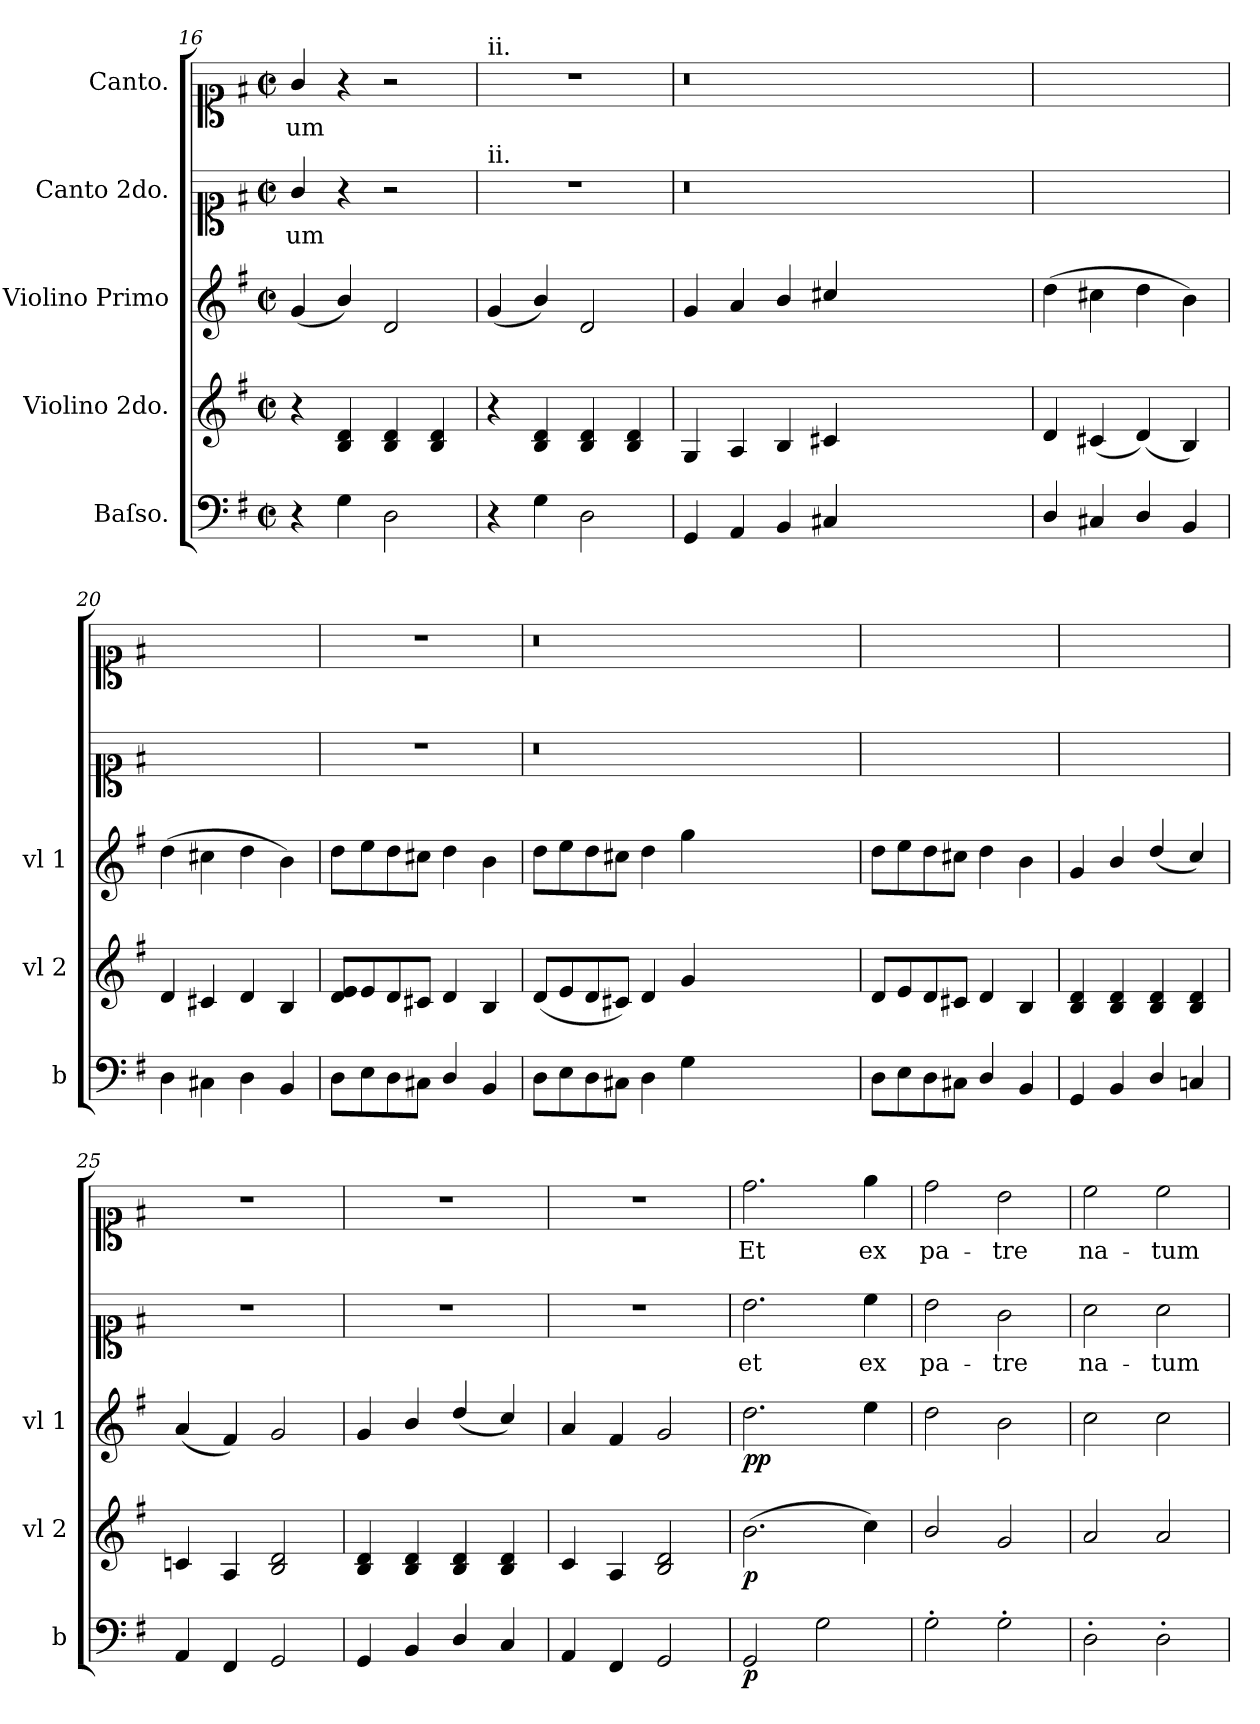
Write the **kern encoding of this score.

**kern	**dynam	**kern	**dynam	**kern	**dynam	**kern	**text	**kern	**text
*part5	*part5	*part4	*part4	*part3	*part3	*part2	*part2	*part1	*part1
*staff5	*staff5	*staff4	*staff4	*staff3	*staff3	*staff2	*staff2	*staff1	*staff1
*I"Baſso.	*	*I"Violino 2do.	*	*I"Violino Primo	*	*I"Canto 2do.	*	*I"Canto.	*
*I'b	*	*I'vl 2	*	*I'vl 1	*	*	*	*	*
*clefF4	*	*clefG2	*	*clefG2	*	*clefC1	*	*clefC1	*
*k[f#]	*	*k[f#]	*	*k[f#]	*	*k[f#]	*	*k[f#]	*
*G:	*	*G:	*	*G:	*	*G:	*	*G:	*
*M2/2	*	*M2/2	*	*M2/2	*	*M2/2	*	*M2/2	*
*met(c|)	*	*met(c|)	*	*met(c|)	*	*met(c|)	*	*met(c|)	*
=16	=16	=16	=16	=16	=16	=16	=16	=16	=16
!	!	!	!	!	!LO:DY:b	!	!	!	!
4r	.	4r	.	(<4g/	for	4g/	-um	4g/	-um
4G\	.	4B/ 4d/	.	4b/)	.	4r	.	4r	.
2D\	.	4B/ 4d/	.	2d/	.	2r	.	2r	.
.	.	4B/ 4d/	.	.	.	.	.	.	.
=17	=17	=17	=17	=17	=17	=17	=17	=17	=17
!	!	!	!	!	!	!	!	!LO:TX:a:t=ii.	!
!	!	!	!	!	!	!LO:TX:a:t=ii.	!	!	!
4r	.	4r	.	(<4g/	.	1r	.	1r	.
4G\	.	4B/ 4d/	.	4b/)	.	.	.	.	.
2D\	.	4B/ 4d/	.	2d/	.	.	.	.	.
.	.	4B/ 4d/	.	.	.	.	.	.	.
=18	=18	=18	=18	=18	=18	=18	=18	=18	=18
4GG/	.	4G/	.	4g/	.	0.r	.	0.r	.
4AA/	.	4A/	.	4a/	.	.	.	.	.
4BB/	.	4B/	.	4b/	.	.	.	.	.
4C#X/	.	4c#X/	.	4cc#X/	.	.	.	.	.
0ryy	.	0ryy	.	0ryy	.	.	.	.	.
=19	=19	=19	=19	=19	=19	=19	=19	=19	=19
4D/	.	4d/	.	(>4dd\	.	1ryy	.	1ryy	.
4C#X/	.	(<4c#X/	.	4cc#X\	.	.	.	.	.
4D/	.	(<4d/)	.	4dd\	.	.	.	.	.
4BB/	.	4B/)	.	4b\)	.	.	.	.	.
=20	=20	=20	=20	=20	=20	=20	=20	=20	=20
4D\	.	4d/	.	(>4dd\	.	1ryy	.	1ryy	.
4C#X\	.	4c#X/	.	4cc#X\	.	.	.	.	.
4D\	.	4d/	.	4dd\	.	.	.	.	.
4BB/	.	4B/	.	4b\)	.	.	.	.	.
=21	=21	=21	=21	=21	=21	=21	=21	=21	=21
8D\L	.	8d/ 8e/L	.	8dd\L	.	1r	.	1r	.
8E\	.	8e/	.	8ee\	.	.	.	.	.
8D\	.	8d/	.	8dd\	.	.	.	.	.
8C#X\J	.	8c#X/J	.	8cc#X\J	.	.	.	.	.
4D/	.	4d/	.	4dd\	.	.	.	.	.
4BB/	.	4B/	.	4b\	.	.	.	.	.
=22	=22	=22	=22	=22	=22	=22	=22	=22	=22
8D\L	.	(<8d/L	.	8dd\L	.	0.r	.	0.r	.
8E\	.	8e/	.	8ee\	.	.	.	.	.
8D\	.	8d/	.	8dd\	.	.	.	.	.
8C#X\J	.	8c#X/J)	.	8cc#X\J	.	.	.	.	.
4D\	.	4d/	.	4dd\	.	.	.	.	.
4G\	.	4g/	.	4gg\	.	.	.	.	.
0ryy	.	0ryy	.	0ryy	.	.	.	.	.
=23	=23	=23	=23	=23	=23	=23	=23	=23	=23
8D\L	.	8d/L	.	8dd\L	.	1ryy	.	1ryy	.
8E\	.	8e/	.	8ee\	.	.	.	.	.
8D\	.	8d/	.	8dd\	.	.	.	.	.
8C#X\J	.	8c#X/J	.	8cc#X\J	.	.	.	.	.
4D/	.	4d/	.	4dd\	.	.	.	.	.
4BB/	.	4B/	.	4b\	.	.	.	.	.
=24	=24	=24	=24	=24	=24	=24	=24	=24	=24
4GG/	.	4B/ 4d/	.	4g/	.	1ryy	.	1ryy	.
4BB/	.	4B/ 4d/	.	4b/	.	.	.	.	.
4D/	.	4B/ 4d/	.	(<4dd/	.	.	.	.	.
4Cn/	.	4B/ 4d/	.	4cc/)	.	.	.	.	.
=25	=25	=25	=25	=25	=25	=25	=25	=25	=25
4AA/	.	4cn/	.	(<4a/	.	1r	.	1r	.
4FF#/	.	4A/	.	4f#/)	.	.	.	.	.
2GG/	.	2B/ 2d/	.	2g/	.	.	.	.	.
=26	=26	=26	=26	=26	=26	=26	=26	=26	=26
4GG/	.	4B/ 4d/	.	4g/	.	1r	.	1r	.
4BB/	.	4B/ 4d/	.	4b/	.	.	.	.	.
4D/	.	4B/ 4d/	.	(<4dd/	.	.	.	.	.
4C/	.	4B/ 4d/	.	4cc/)	.	.	.	.	.
=27	=27	=27	=27	=27	=27	=27	=27	=27	=27
4AA/	.	4c/	.	4a/	.	1r	.	1r	.
4FF#/	.	4A/	.	4f#/	.	.	.	.	.
2GG/	.	2B/ 2d/	.	2g/	.	.	.	.	.
=28	=28	=28	=28	=28	=28	=28	=28	=28	=28
!	!LO:DY:b	!	!LO:DY:b	!	!LO:DY:b	!	!	!	!
2GG/	p.	(>2.b\	p.	2.dd\	pp.	2.b\	et	2.dd\	Et
2G\	.	.	.	.	.	.	.	.	.
.	.	4cc\)	.	4ee\	.	4cc\	ex	4ee\	ex
=29	=29	=29	=29	=29	=29	=29	=29	=29	=29
2G'>\	.	2b/	.	2dd\	.	2b\	pa-	2dd\	pa-
2G'>\	.	2g/	.	2b\	.	2g\	-tre	2b\	-tre
=30	=30	=30	=30	=30	=30	=30	=30	=30	=30
2D'>\	.	2a/	.	2cc\	.	2a\	na-	2cc\	na-
2D'>\	.	2a/	.	2cc\	.	2a\	-tum	2cc\	-tum
=	=	=	=	=	=	=	=	=	=
*-	*-	*-	*-	*-	*-	*-	*-	*-	*-
